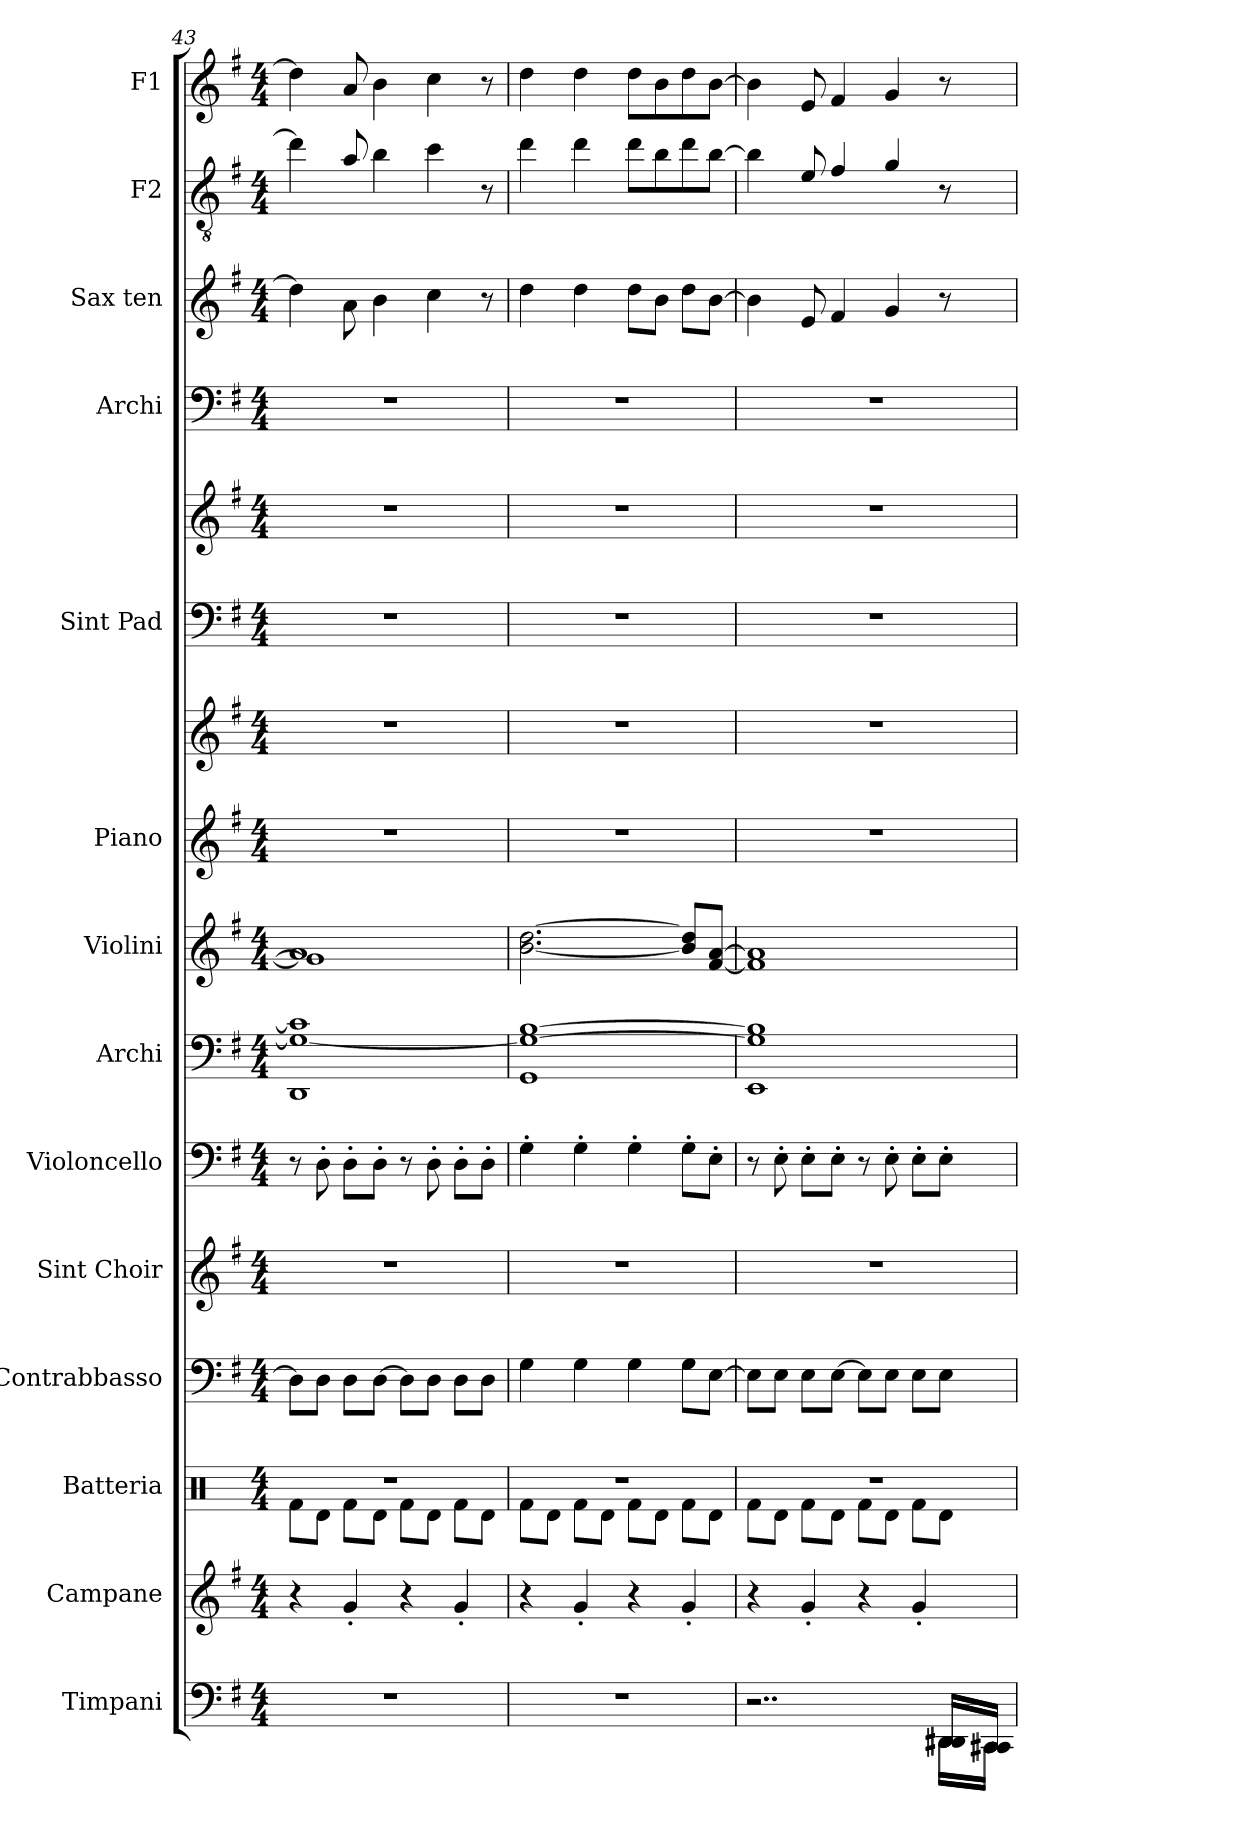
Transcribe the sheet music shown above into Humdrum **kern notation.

**kern	**kern	**kern	**kern	**kern	**kern	**kern	**kern	**kern	**kern	**kern	**kern	**kern	**kern	**kern	**kern
*part14	*part13	*part12	*part11	*part10	*part9	*part8	*part7	*part6	*part6	*part5	*part5	*part4	*part3	*part2	*part1
*staff16	*staff15	*staff14	*staff13	*staff12	*staff11	*staff10	*staff9	*staff8	*staff7	*staff6	*staff5	*staff4	*staff3	*staff2	*staff1
*I"Timpani	*I"Campane	*I"Batteria	*I"Contrabbasso	*I"Sint Choir	*I"Violoncello	*I"Archi	*I"Violini	*I"Piano	*	*I"Sint Pad	*	*I"Archi	*I"Sax ten	*I"F2	*I"F1
*I'Tmp	*I'Cmp	*I'Batt	*I'Cb	*I'Sint	*I'Vc	*I'Ar	*I'Vl.	*	*	*I'Sint	*	*I'Ar	*I'Sax.t	*I'F2	*I'F1
*clefF4	*clefG2	*clefX	*clefF4	*clefG2	*clefF4	*clefF4	*clefG2	*clefG2	*clefG2	*clefF4	*clefG2	*clefF4	*clefG2	*clefGv2	*clefG2
*	*	*	*ITrd7c12	*	*	*	*	*	*	*	*	*	*ITrd8c14	*ITrd8c14	*
*k[f#]	*k[f#]	*k[]	*k[f#]	*k[f#]	*k[f#]	*k[f#]	*k[f#]	*k[f#]	*k[f#]	*k[f#]	*k[f#]	*k[f#]	*k[f#]	*k[f#]	*k[f#]
*M4/4	*M4/4	*M4/4	*M4/4	*M4/4	*M4/4	*M4/4	*M4/4	*M4/4	*M4/4	*M4/4	*M4/4	*M4/4	*M4/4	*M4/4	*M4/4
=43	=43	=43	=43	=43	=43	=43	=43	=43	=43	=43	=43	=43	=43	=43	=43
*	*	*^	*	*	*	*	*^	*	*	*	*	*	*	*	*
1r	4r	1r	8Rf\L	8DD\L]	1r	8r	1DD 1G_ 1c]	1a]	1g]	1r	1r	1r	1r	1r	4d\]	4d\]	4dd\]
.	.	.	8Rd\J	8DD\J	.	8D'\	.	.	.	.	.	.	.	.	.	.	.
.	4g'/	.	8Rf\L	8DD\L	.	8D'\L	.	.	.	.	.	.	.	.	8A\	8A/	8a/
.	.	.	8Rd\J	[8DD\J	.	8D'\J	.	.	.	.	.	.	.	.	4B\	4B\	4b\
.	4r	.	8Rf\L	8DD\L]	.	8r	.	.	.	.	.	.	.	.	.	.	.
.	.	.	8Rd\J	8DD\J	.	8D'\	.	.	.	.	.	.	.	.	4c\	4c\	4cc\
.	4g'/	.	8Rf\L	8DD\L	.	8D'\L	.	.	.	.	.	.	.	.	.	.	.
.	.	.	8Rd\J	8DD\J	.	8D'\J	.	.	.	.	.	.	.	.	8r	8r	8r
*	*	*	*	*	*	*	*	*v	*v	*	*	*	*	*	*	*	*
!!LO:LB:g=z
=44	=44	=44	=44	=44	=44	=44	=44	=44	=44	=44	=44	=44	=44	=44	=44	=44
1r	4r	1r	8Rf\L	4GG\	1r	4G'\	1GG 1G_ [1B	[2.b\ [2.dd\	1r	1r	1r	1r	1r	4d\	4d\	4dd\
.	.	.	8Rd\J	.	.	.	.	.	.	.	.	.	.	.	.	.
.	4g'/	.	8Rf\L	4GG\	.	4G'\	.	.	.	.	.	.	.	4d\	4d\	4dd\
.	.	.	8Rd\J	.	.	.	.	.	.	.	.	.	.	.	.	.
.	4r	.	8Rf\L	4GG\	.	4G'\	.	.	.	.	.	.	.	8d\L	8d\L	8dd\L
.	.	.	8Rd\J	.	.	.	.	.	.	.	.	.	.	8B\J	8B\	8b\
.	4g'/	.	8Rf\L	8GG\L	.	8G'\L	.	8b]/ 8dd]/L	.	.	.	.	.	8d\L	8d\	8dd\
.	.	.	8Rd\J	[8EE\J	.	8E'\J	.	[8f#/ [8a/J	.	.	.	.	.	[8B\J	[8B\J	[8b\J
=45	=45	=45	=45	=45	=45	=45	=45	=45	=45	=45	=45	=45	=45	=45	=45	=45
*^	*	*	*	*	*	*	*	*	*	*	*	*	*	*	*	*
*	*^	*	*	*	*	*	*	*	*	*	*	*	*	*	*	*	*
*	*	*^	*	*	*	*	*	*	*	*	*	*	*	*	*	*	*	*
2..r	2..r	2..r	2..r	4r	1r	8Rf\L	8EE\L]	1r	8r	1EE 1G] 1B]	1f#] 1a]	1r	1r	1r	1r	1r	4B\]	4B\]	4b\]
.	.	.	.	.	.	8Rd\J	8EE\J	.	8E'\	.	.	.	.	.	.	.	.	.	.
.	.	.	.	4g'/	.	8Rf\L	8EE\L	.	8E'\L	.	.	.	.	.	.	.	8E/	8E/	8e/
.	.	.	.	.	.	8Rd\J	[8EE\J	.	8E'\J	.	.	.	.	.	.	.	4F#/	4F#/	4f#/
.	.	.	.	4r	.	8Rf\L	8EE\L]	.	8r	.	.	.	.	.	.	.	.	.	.
.	.	.	.	.	.	8Rd\J	8EE\J	.	8E'\	.	.	.	.	.	.	.	4G/	4G/	4g/
.	.	.	.	4g'/	.	8Rf\L	8EE\L	.	8E'\L	.	.	.	.	.	.	.	.	.	.
16DD/ 16DD#X/LL	16DD#\LL	16DD#/LL	16DD#\LL	.	.	8Rd\J	8EE\J	.	8E'\J	.	.	.	.	.	.	.	8r	8r	8r
16CC/ 16CC#X/JJ	16CC#\JJ	16CC#/JJ	16CC#\JJ	.	.	.	.	.	.	.	.	.	.	.	.	.	.	.	.
*v	*v	*v	*v	*	*v	*v	*	*	*	*	*	*	*	*	*	*	*	*	*
=	=	=	=	=	=	=	=	=	=	=	=	=	=	=	=
*-	*-	*-	*-	*-	*-	*-	*-	*-	*-	*-	*-	*-	*-	*-	*-
